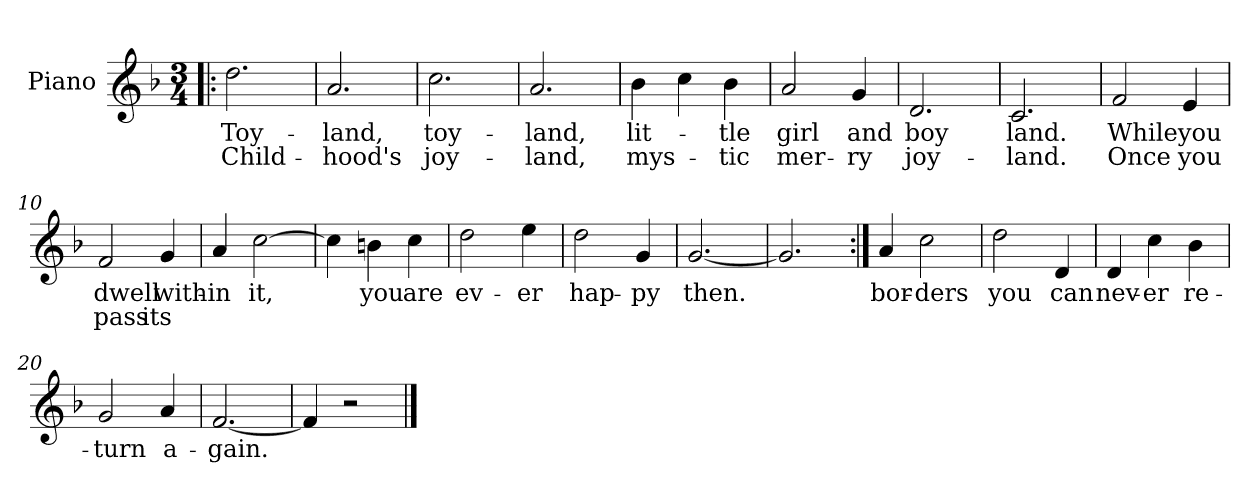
**kern	**text	**text
*part1	*part1	*part1
*staff1	*staff1	*staff1
*I"Piano	*	*
*I'Pno	*	*
*clefG2	*	*
*k[b-]	*	*
*F:	*	*
*M3/4	*	*
=1!|:	=1!|:	=1!|:
2.dd\	Toy-	Child-
=2	=2	=2
2.a/	-land,	-hood's
=3	=3	=3
2.cc\	toy-	joy-
!!LO:LB:g=z
=4	=4	=4
2.a/	-land,	-land,
=5	=5	=5
4b-\	lit-	mys-
4cc\	.	.
4b-\	-tle	-tic
=6	=6	=6
2a/	girl	mer-
4g/	and	-ry
!!LO:LB:g=z
=7	=7	=7
2.d/	boy	joy-
=8	=8	=8
2.c/	land.	-land.
=9	=9	=9
2f/	While	Once
4e/	you	you
=10	=10	=10
2f/	dwell	pass
4g/	with-	its
!!LO:LB:g=z
=11	=11	=11
4a/	-in	.
[2cc\	it,	.
=12	=12	=12
4cc\]	.	.
4bn\	you	.
4cc\	are	.
=13	=13	=13
2dd\	ev-	.
4ee\	-er	.
=14	=14	=14
2dd\	hap-	.
4g/	-py	.
!!LO:LB:g=z
=15	=15	=15
[2.g/	then.	.
=16	=16	=16
2.g/]	.	.
=17:|!	=17:|!	=17:|!
4a/	bor-	.
2cc\	-ders	.
=18	=18	=18
2dd\	you	.
4d/	can	.
!!LO:LB:g=z
=19	=19	=19
4d/	nev-	.
4cc\	-er	.
4b-\	re-	.
=20	=20	=20
2g/	-turn	.
4a/	a-	.
=21	=21	=21
[2.f/	-gain.	.
=22	=22	=22
4f/]	.	.
2r	.	.
==	==	==
*-	*-	*-
